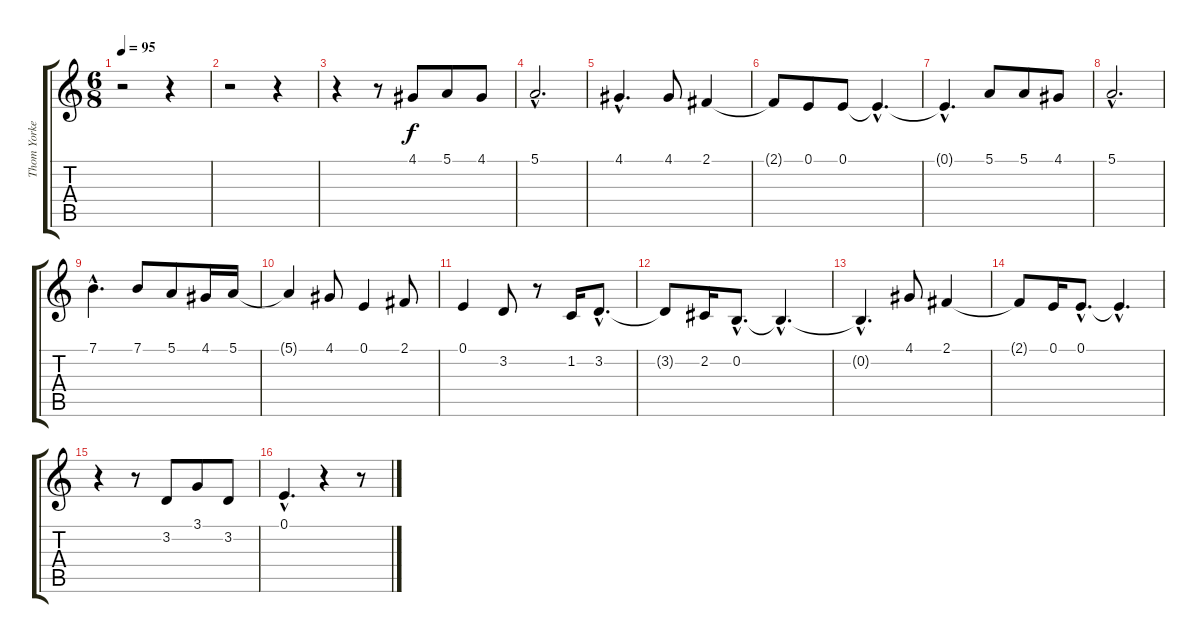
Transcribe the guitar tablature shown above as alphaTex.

\track ("Thom Yorke (vox)" "Thom Yorke") {instrument synthvoice}
\staff {score tabs}
\tuning (E4 B3 G3 D3 A2 E2) {hide}
\ts (6 8)
\tempo 95
\clef g2
\ks c
r.2{dy f} r.4 |
r.2 r.4 |
r.4 r.8 4.1.8 5.1.8 4.1.8 |
5.1{hac}.2{d} |
4.1{hac}.4{d} 4.1.8 2.1.4 |
2.1{t}.8 0.1.8 0.1.8 0.1{hac t}.4{d} |
0.1{hac t}.4{d} 5.1.8 5.1.8 4.1.8 |
5.1{hac}.2{d} |
7.1{hac}.4{d} 7.1.8 5.1.8 4.1.16 5.1.16 |
5.1{t}.4 4.1.8 0.1.4 2.1.8 |
0.1.4 3.2.8 r.8 1.2.16 3.2{hac}.8{d} |
3.2{t}.8 2.2.16 0.2{hac}.8{d} 0.2{hac t}.4{d} |
0.2{hac t}.4{d} 4.1.8 2.1.4 |
2.1{t}.8 0.1.16 0.1{hac}.8{d} 0.1{hac t}.4{d} |
r.4 r.8 3.2.8 3.1.8 3.2.8 |
0.1{hac}.4{d} r.4 r.8
